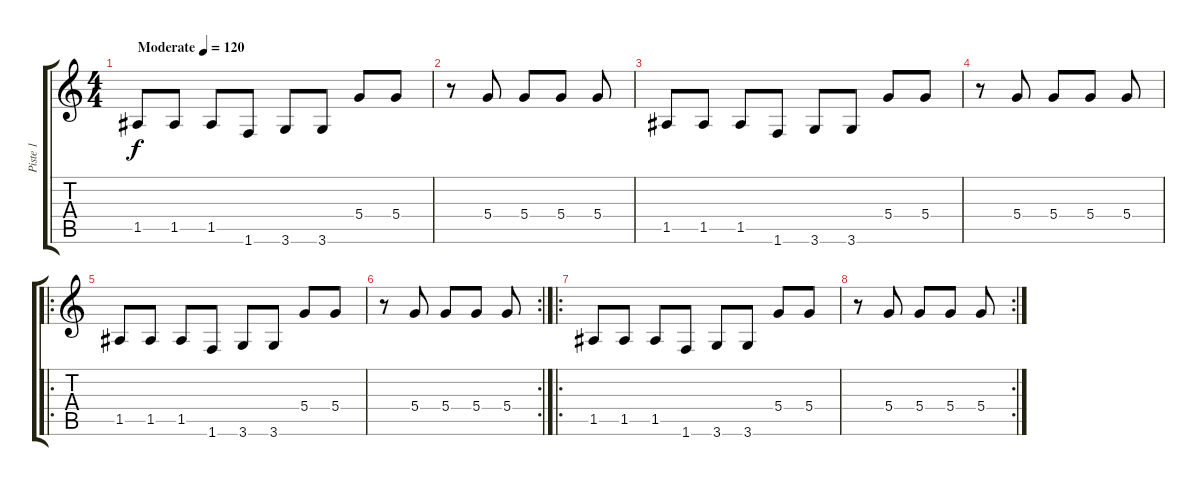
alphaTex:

\track ("Piste 1" "Piste 1") {instrument distortionguitar}
\staff {score tabs}
\tuning (E4 B3 G3 D3 A2 E2) {hide}
\ts (4 4)
\tempo (120 "Moderate")
\clef g2
\ks c
1.5.8{dy f instrument distortionguitar} 1.5.8 1.5.8 1.6.8 3.6.8 3.6.8 5.4.8 5.4.8 |
r.8 5.4.8 5.4.8 5.4.8 5.4.8 |
1.5.8 1.5.8 1.5.8 1.6.8 3.6.8 3.6.8 5.4.8 5.4.8 |
r.8 5.4.8 5.4.8 5.4.8 5.4.8 |
\ro
1.5.8 1.5.8 1.5.8 1.6.8 3.6.8 3.6.8 5.4.8 5.4.8 |
\rc 2
r.8 5.4.8 5.4.8 5.4.8 5.4.8 |
\ro
1.5.8 1.5.8 1.5.8 1.6.8 3.6.8 3.6.8 5.4.8 5.4.8 |
\rc 2
r.8 5.4.8 5.4.8 5.4.8 5.4.8
